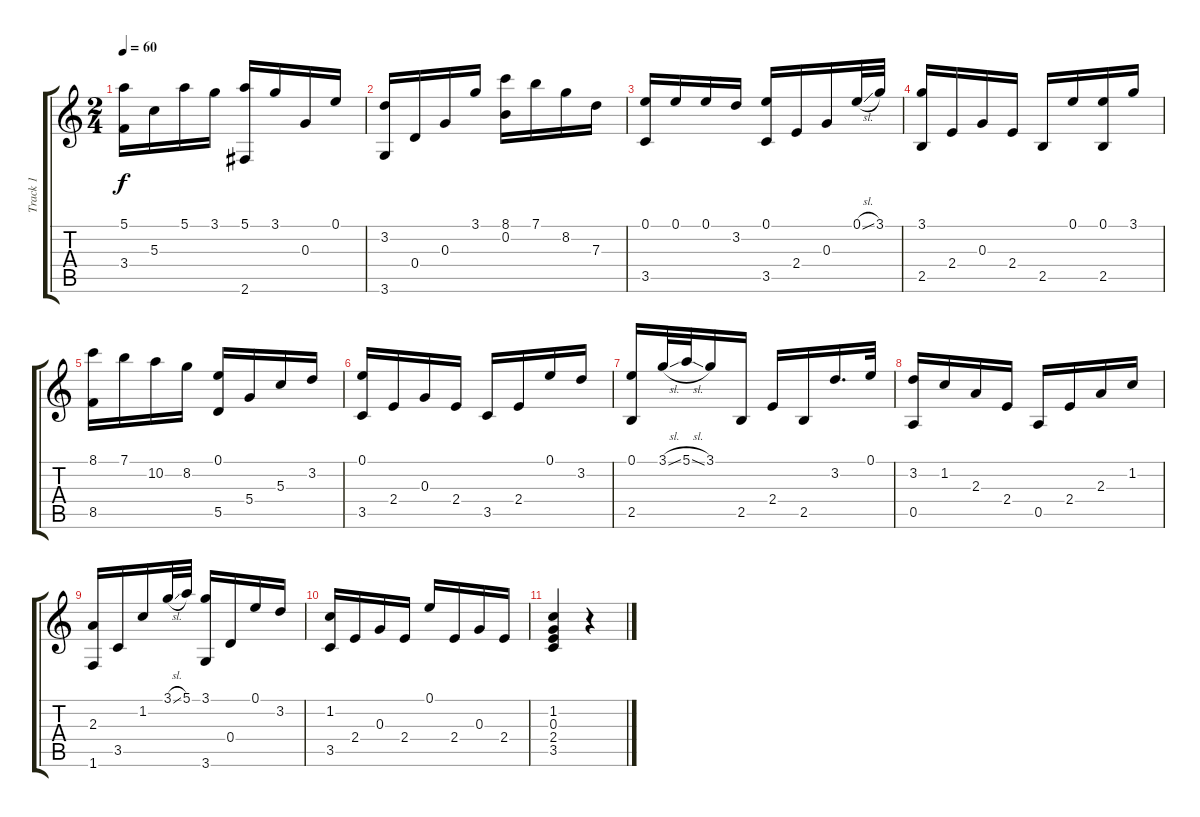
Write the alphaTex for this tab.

\track ("Track 1" "Track 1") {instrument acousticguitarsteel}
\staff {score tabs}
\tuning (E4 B3 G3 D3 A2 E2) {hide}
\ts (2 4)
\tempo 60
\clef g2
\ks c
(5.1 3.4).16{dy f} 5.3.16 5.1.16 3.1.16 (5.1 2.6).16 3.1.16 0.3.16 0.1.16 |
(3.2 3.6).16 0.4.16 0.3.16 3.1.16 (8.1 0.2).16 7.1.16 8.2.16 7.3.16 |
(0.1 3.5).16 0.1.16 0.1.16 3.2.16 (0.1 3.5).16 2.4.16 0.3.16 0.1{sl}.32 3.1.32 |
(3.1 2.5).16 2.4.16 0.3.16 2.4.16 2.5.16 0.1.16 (0.1 2.5).16 3.1.16 |
(8.1 8.5).16 7.1.16 10.2.16 8.2.16 (0.1 5.5).16 5.4.16 5.3.16 3.2.16 |
(0.1 3.5).16 2.4.16 0.3.16 2.4.16 3.5.16 2.4.16 0.1.16 3.2.16 |
(0.1 2.5).16 3.1{sl}.32 5.1{sl}.32 3.1.16 2.5.16 2.4.16 2.5.16 3.2.16{d} 0.1.32 |
(3.2 0.5).16 1.2.16 2.3.16 2.4.16 0.5.16 2.4.16 2.3.16 1.2.16 |
(2.3 1.6).16 3.5.16 1.2.16 3.1{sl}.32 5.1.32 (3.1 3.6).16 0.4.16 0.1.16 3.2.16 |
(1.2 3.5).16 2.4.16 0.3.16 2.4.16 0.1.16 2.4.16 0.3.16 2.4.16 |
(1.2 0.3 2.4 3.5).4 r.4
